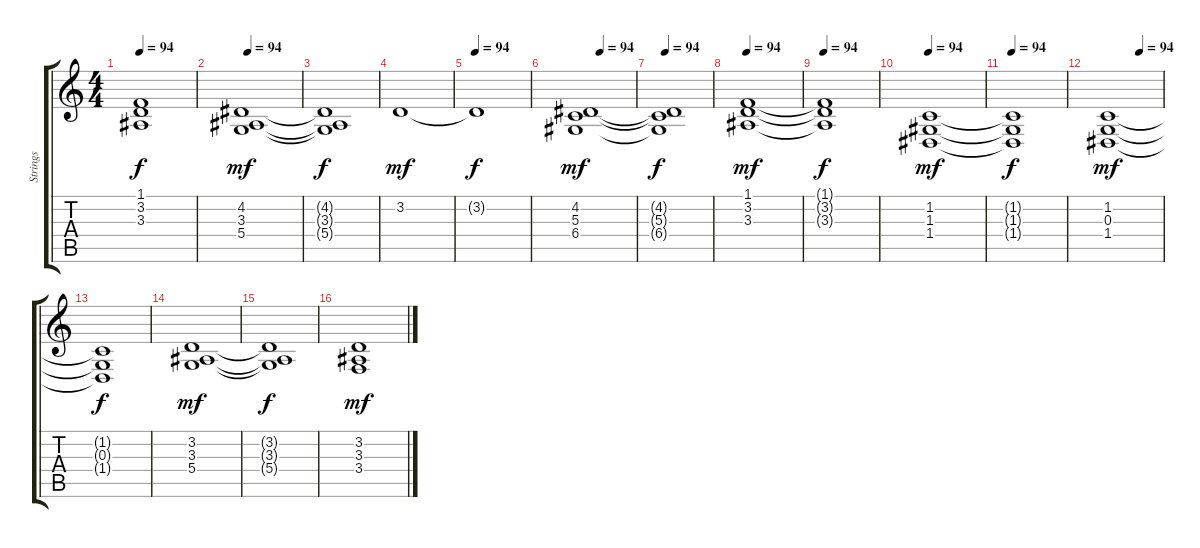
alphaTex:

\track ("Strings" "Strings") {instrument stringensemble1}
\staff {score tabs}
\tuning (E4 B3 G3 D3 A2 E2) {hide}
\ts (4 4)
\tempo 94
\clef g2
\ks c
(1.1{t} 3.2{t} 3.3{t}).1{dy f} |
\tempo 94
(4.2 3.3 5.4).1{dy mf} |
(4.2{t} 3.3{t} 5.4{t}).1{dy f} |
3.2.1{dy mf} |
\tempo 94
3.2{t}.1{dy f} |
\tempo (94 0.34375)
(4.2 5.3 6.4).1{dy mf} |
\tempo 94
(4.2{t} 5.3{t} 6.4{t}).1{dy f} |
\tempo 94
(1.1 3.2 3.3).1{dy mf} |
\tempo 94
(1.1{t} 3.2{t} 3.3{t}).1{dy f} |
\tempo 94
(1.2 1.3 1.4).1{dy mf} |
\tempo 94
(1.2{t} 1.3{t} 1.4{t}).1{dy f} |
\tempo (94 0.59375)
(1.2 0.3 1.4).1{dy mf} |
(1.2{t} 0.3{t} 1.4{t}).1{dy f} |
(3.2 3.3 5.4).1{dy mf} |
(3.2{t} 3.3{t} 5.4{t}).1{dy f} |
(3.2 3.3 3.4).1{dy mf}
